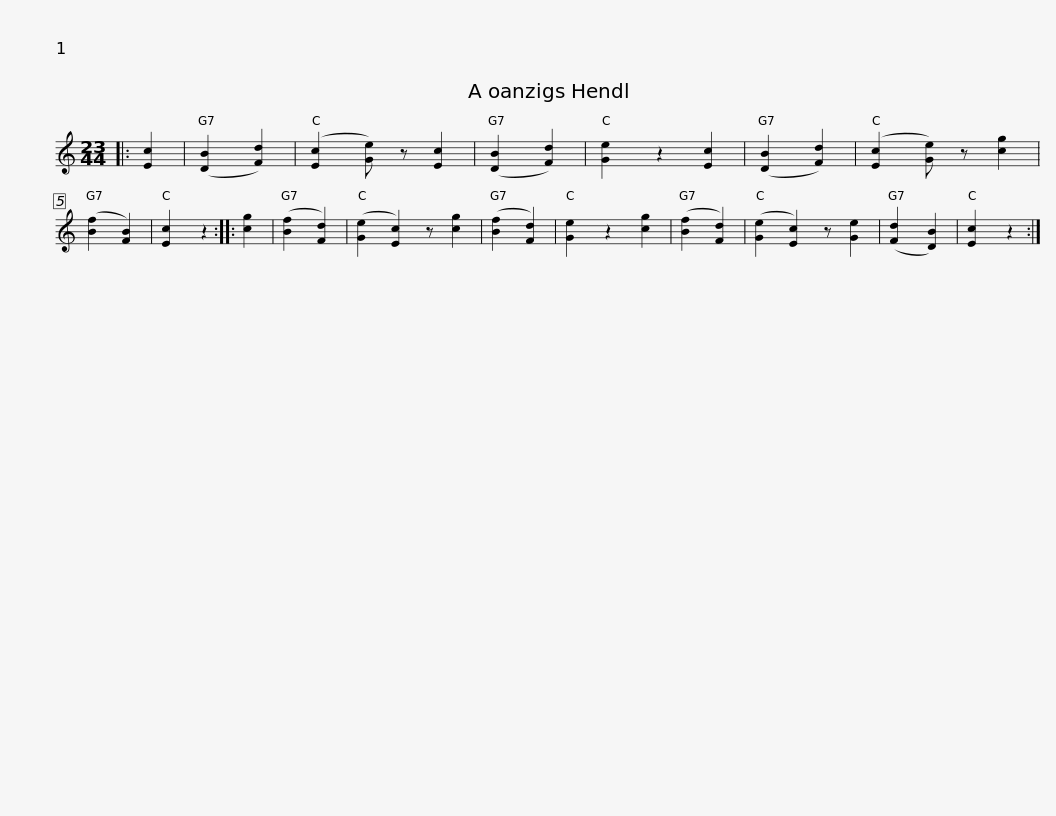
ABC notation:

X:1
L:1/8
M:23/44
I:linebreak $
K:C
V:1 treble
V:1
|: [Ec]2 | ([DB]2 [Fd]2) | ([Ec]2 [Ge]) z [Ec]2 | ([DB]2 [Fd]2) | [Ge]2 z2 [Ec]2 | %5
 ([DB]2 [Fd]2) | ([Ec]2 [Ge]) z [cg]2 | ([Bf]2 [FB]2) | [Ec]2 z2 :: [cg]2 | %10
 ([Bf]2 [Fd]2) | ([Ge]2 [Ec]2) z [cg]2 | ([Bf]2 [Fd]2) | [Ge]2 z2 [cg]2 |$ ([Bf]2 [Fd]2) | %15
 ([Ge]2 [Ec]2) z [Ge]2 | ([Fd]2 [DB]2) | [Ec]2 z2 :| %18
